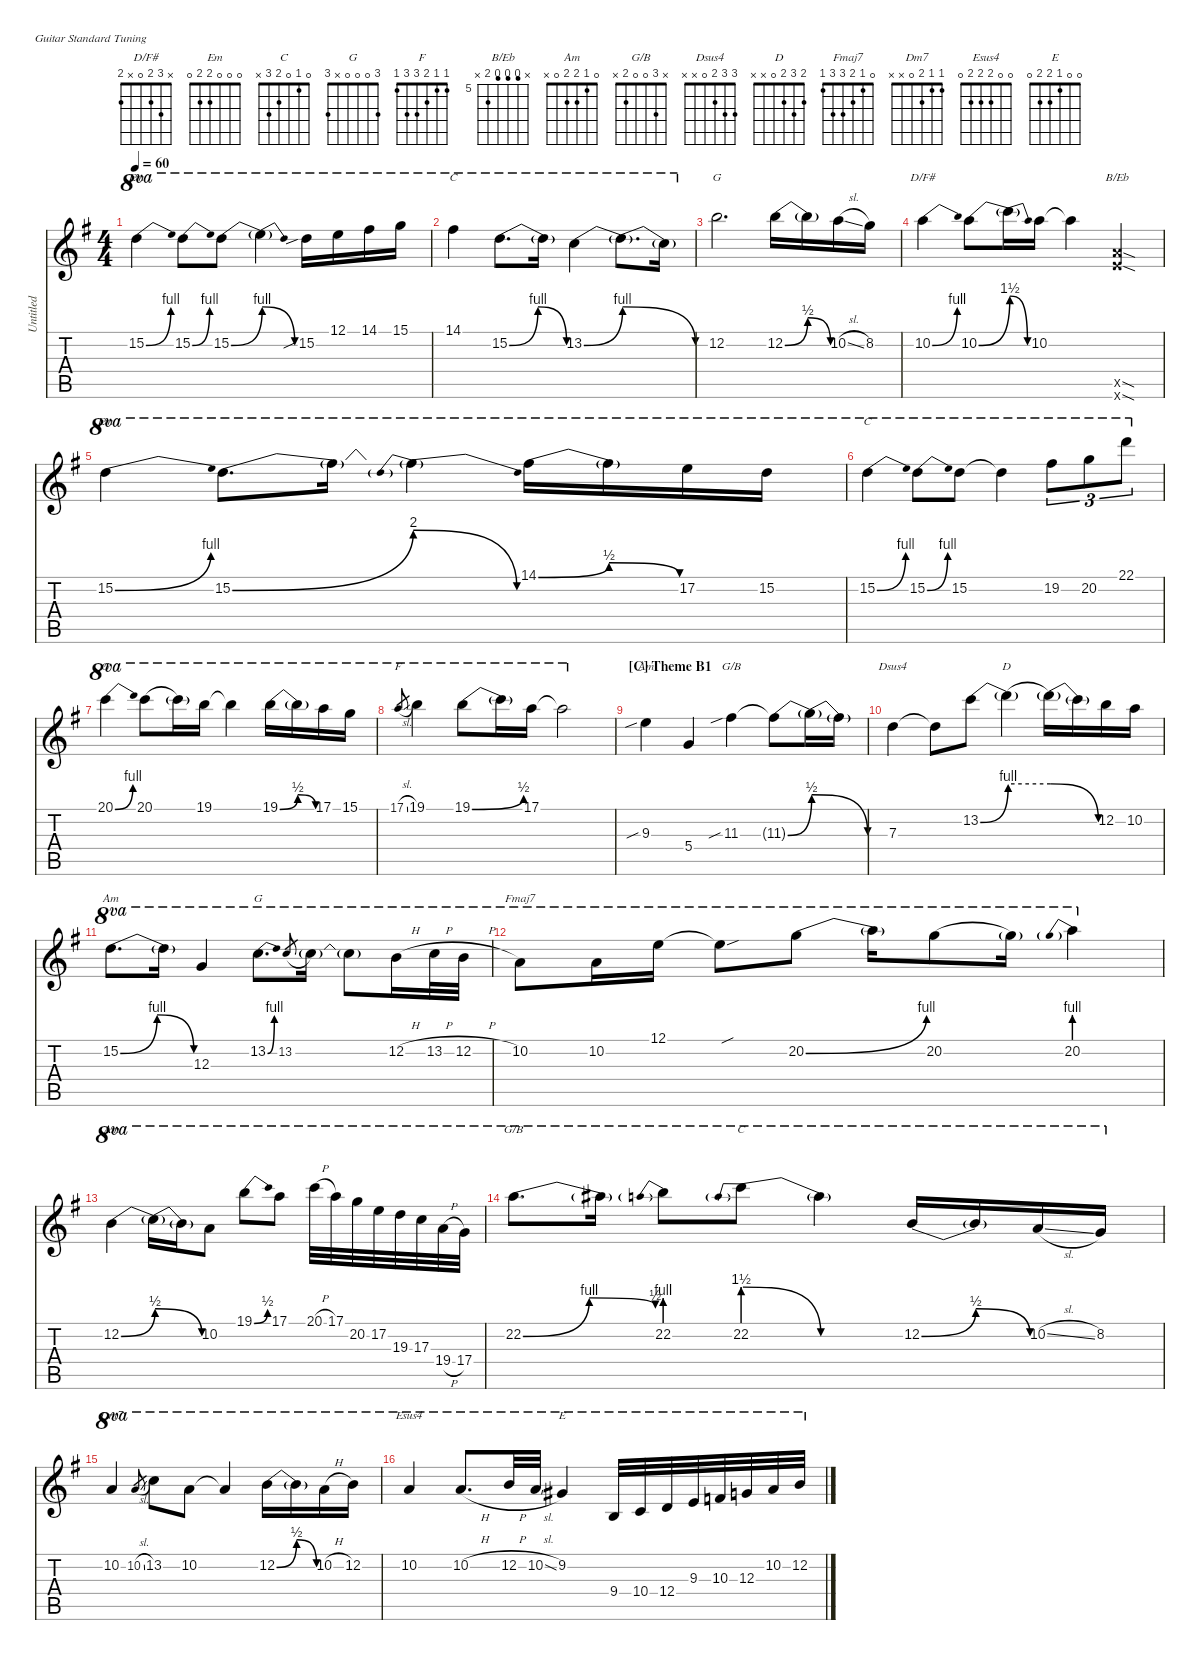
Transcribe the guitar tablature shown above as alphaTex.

\defaultSystemsLayout 4
\hideDynamics
\bracketExtendMode nobrackets
\otherSystemsTrackNameOrientation horizontal
\track ("Untitled" "Untitled") {instrument overdrivenguitar}
\staff {score tabs}
\tuning (E4 B3 G3 D3 A2 E2)
\chord ("D/F#" x 3 2 0 x 2)
\chord ("Em" 0 0 0 2 2 0)
\chord ("C" 0 1 0 2 3 x)
\chord ("G" 3 0 0 0 x 3)
\chord ("F" 1 1 2 3 3 1)
\chord ("B/Eb" x 4 4 4 6 x) {firstfret 5}
\chord ("Am" 0 1 2 2 0 x)
\chord ("G/B" x 3 0 0 2 x)
\chord ("Dsus4" 3 3 2 0 x x)
\chord ("D" 2 3 2 0 x x)
\chord ("Fmaj7" 0 1 2 3 3 1)
\chord ("Dm7" 1 1 2 0 x x)
\chord ("Esus4" 0 0 2 2 2 0)
\chord ("E" 0 0 1 2 2 0)
\ts (4 4)
\tempo 60
\clef g2
\ks g
15.2{be (bend 0 0 60 4) acc forcenatural}.4{ch "Em" ot 8va dy mf beam Down} 15.2{be (bend 0 0 60 4) acc forcenatural}.8{ot 8va beam Down} 15.2{be (bend 0 0 60 4) acc forcenatural}.8{ot 8va beam Down} 15.2{be (release 0 4 60 0) t}.4{ot 8va beam Down} 15.2{sib acc forcenatural}.16{ot 8va beam Down} 12.1{acc forcenatural}.16{ot 8va beam Down} 14.1{acc #}.16{ot 8va beam Down} 15.1{acc forcenatural}.16{ot 8va beam Down} |
14.1{acc #}.4{ch "C" ot 8va beam Down} 15.2{be (bendrelease 0 0 30 4 30 4 60 0) acc forcenatural}.8{d ot 8va beam Down} 15.2{t acc forcenatural}.16{ot 8va beam Down} 13.2{be (bend 0 0 60 4) acc forcenatural}.4{ot 8va beam Down} 13.2{be (release 0 4 60 0) t}.8{d ot 8va beam Down} 13.2{t acc forcenatural}.16{ot 8va beam Down} |
12.2{acc forcenatural}.2{d ch "G" beam Down} 12.2{be (bendrelease 0 0 30 2 30 2 60 0) acc forcenatural}.16{beam Down} 12.2{t acc forcenatural}.16{beam Down} 10.2{sl acc forcenatural}.16{beam Down} 8.2{acc forcenatural}.16{beam Down} |
10.2{be (bend 0 0 60 4) acc forcenatural}.4{ch "D/F#" beam Down} 10.2{be (bend 0 0 60 6) acc forcenatural}.8{beam Down} 10.2{be (release 0 6 60 0) t}.16{beam Down} 10.2{acc forcenatural}.16{beam Down} 10.2{t acc forcenatural}.4{beam Down} (12.5{sod x acc forcenatural} 12.6{sod x acc forcenatural}).4{ch "B/Eb" beam Up} |
15.2{be (bend 0 0 60 4) acc forcenatural}.4{ch "Em" ot 8va beam Down} 15.2{be (bend 0 0 60 8) acc forcenatural}.8{d ot 8va beam Down} 15.2{t}.16{ot 8va beam Down} 15.2{be (prebendrelease 0 8 60 0) t}.4{ot 8va beam Down} 14.1{be (bendrelease 0 0 30 2 30 2 60 0) acc #}.16{ot 8va beam Down} 14.1{t acc #}.16{ot 8va beam Down} 17.2{acc forcenatural}.16{ot 8va beam Down} 15.2{acc forcenatural}.16{ot 8va beam Down} |
15.2{be (bend 0 0 60 4) acc forcenatural}.4{ch "C" ot 8va beam Down} 15.2{be (bend 0 0 60 4) acc forcenatural}.8{ot 8va beam Down} 15.2{acc forcenatural}.8{ot 8va beam Down} 15.2{t acc forcenatural}.4{ot 8va beam Down} 19.2{acc #}.8{tu (3 2) ot 8va beam Down} 20.2{acc forcenatural}.8{tu (3 2) ot 8va beam Down} 22.1{acc forcenatural}.8{tu (3 2) ot 8va beam Down} |
20.1{be (bend 0 0 60 4) acc forcenatural}.4{ch "G" ot 8va beam Down} 20.1{be (hold 0 0 60 0) acc forcenatural}.8{ot 8va beam Down} 20.1{t acc forcenatural}.16{ot 8va beam Down} 19.1{acc forcenatural}.16{ot 8va beam Down} 19.1{t acc forcenatural}.4{ot 8va beam Down} 19.1{be (bendrelease 0 0 30 2 30 2 60 0) acc forcenatural}.16{ot 8va beam Down} 19.1{t acc forcenatural}.16{ot 8va beam Down} 17.1{acc forcenatural}.16{ot 8va beam Down} 15.1{acc forcenatural}.16{ot 8va beam Down} |
17.1{sl acc forcenatural}.8{ch "F" ot 8va gr beam Up} 19.1{acc forcenatural}.4{ot 8va beam Down} 19.1{be (bend 0 0 60 2) acc forcenatural}.8{ot 8va beam Down} 19.1{t}.16{ot 8va beam Down} 17.1{acc forcenatural}.16{ot 8va beam Down} 17.1{t acc forcenatural}.2{ot 8va beam Down} |
\section ("C" "Theme B1")
9.3{sib acc forcenatural}.4{ch "Am" beam Down} 5.4{acc forcenatural}.4{beam Up} 11.3{sib acc #}.4{ch "G/B" beam Down} 11.3{be (bend 0 0 60 2) t acc #}.8{beam Down} 11.3{be (release 0 2 60 0) t}.16{beam Down} 11.3{t acc #}.16{beam Down} |
7.3{acc forcenatural}.4{ch "Dsus4" beam Down} 7.3{t acc forcenatural}.8{beam Down} 13.2{be (bend 0 0 60 4) acc forcenatural}.8{beam Down} 13.2{be (hold 0 4 60 4) t}.4{ch "D" beam Down} 13.2{be (release 0 4 60 0) t}.16{beam Down} 13.2{t acc forcenatural}.16{beam Down} 12.2{acc forcenatural}.16{beam Down} 10.2{acc forcenatural}.16{beam Down} |
15.2{be (bendrelease 0 0 30 4 30 4 60 0) acc forcenatural}.8{d ch "Am" ot 8va beam Down} 15.2{t acc forcenatural}.16{ot 8va beam Down} 12.3{acc forcenatural}.4{ot 8va beam Up} 13.2{be (bend 0 0 60 4) acc forcenatural}.8{d ch "G" ot 8va beam Down} 13.2{be (hold 0 0 60 0) acc forcenatural}.8{ot 8va gr beam Up} 13.2{t acc forcenatural}.16{ot 8va beam Down} 13.2{t acc forcenatural}.8{ot 8va beam Down} 12.2{h acc forcenatural}.16{ot 8va beam Down} 13.2{h acc forcenatural}.32{ot 8va beam Down} 12.2{h acc forcenatural}.32{ot 8va beam Down} |
10.2{acc forcenatural}.8{ch "Fmaj7" ot 8va beam Down} 10.2{acc forcenatural}.16{ot 8va beam Down} 12.1{acc forcenatural}.16{ot 8va beam Down} 12.1{sou t acc forcenatural}.8{ot 8va beam Down} 20.2{be (bend 0 0 60 4) acc forcenatural}.8{ot 8va beam Down} 20.2{t}.16{ot 8va beam Down} 20.2{be (hold 0 0 60 0) acc forcenatural}.8{ot 8va beam Down} 20.2{t acc forcenatural}.16{ot 8va beam Down} 20.2{be (prebend 0 4 60 4)}.4{ot 8va beam Down} |
12.2{be (bend 0 0 60 2) acc forcenatural}.4{ch "Am" ot 8va beam Down} 12.2{be (release 0 2 60 0) t}.16{ot 8va beam Down} 12.2{t acc forcenatural}.16{ot 8va beam Down} 10.2{acc forcenatural}.8{ot 8va beam Down} 19.1{be (bend 0 0 60 2) acc forcenatural}.8{ot 8va beam Down} 17.1{acc forcenatural}.8{ot 8va beam Down} 20.1{h acc forcenatural}.32{ot 8va beam Down} 17.1{acc forcenatural}.32{ot 8va beam Down} 20.2{acc forcenatural}.32{ot 8va beam Down} 17.2{acc forcenatural}.32{ot 8va beam Down} 19.3{acc forcenatural}.32{ot 8va beam Down} 17.3{acc forcenatural}.32{ot 8va beam Down} 19.4{h acc forcenatural}.32{ot 8va beam Down} 17.4{acc forcenatural}.32{ot 8va beam Down} |
22.2{be (bendrelease 0 0 30 4 30 4 60 2) acc forcenatural}.8{d ch "G/B" ot 8va beam Down} 22.2{t}.16{ot 8va beam Down} 22.2{be (prebend 0 4 60 4)}.8{ot 8va beam Down} 22.2{be (prebendrelease 0 6 60 0)}.8{ch "C" ot 8va beam Down} 22.2{be (hold 0 0 60 0) t acc forcenatural}.4{ot 8va beam Down} 12.2{be (bendrelease 0 0 30 2 30 2 60 0) acc forcenatural}.16{ot 8va beam Up} 12.2{t acc forcenatural}.16{ot 8va beam Up} 10.2{sl acc forcenatural}.16{ot 8va beam Up} 8.2{acc forcenatural}.16{ot 8va beam Up} |
10.2{acc forcenatural}.4{ch "Dm7" ot 8va beam Up} 10.2{sl acc forcenatural}.8{ot 8va gr beam Up} 13.2{acc forcenatural}.8{ot 8va beam Down} 10.2{acc forcenatural}.8{ot 8va beam Down} 10.2{t acc forcenatural}.4{ot 8va beam Up} 12.2{be (bendrelease 0 0 30 2 30 2 60 0) acc forcenatural}.16{ot 8va beam Down} 12.2{t acc forcenatural}.16{ot 8va beam Down} 10.2{h acc forcenatural}.16{ot 8va beam Down} 12.2{acc forcenatural}.16{ot 8va beam Down} |
10.2{acc forcenatural}.4{ch "Esus4" ot 8va beam Up} 10.2{h acc forcenatural}.8{d ot 8va beam Up} 12.2{h acc forcenatural}.32{ot 8va beam Up} 10.2{sl acc forcenatural}.32{ot 8va beam Up} 9.2{acc #}.4{ch "E" ot 8va beam Up} 9.4{acc forcenatural}.32{ot 8va beam Up} 10.4{acc forcenatural}.32{ot 8va beam Up} 12.4{acc forcenatural}.32{ot 8va beam Up} 9.3{acc forcenatural}.32{ot 8va beam Up} 10.3{acc forcenatural}.32{ot 8va beam Up} 12.3{acc forcenatural}.32{ot 8va beam Up} 10.2{acc forcenatural}.32{ot 8va beam Up} 12.2{acc forcenatural}.32{ot 8va beam Up}
